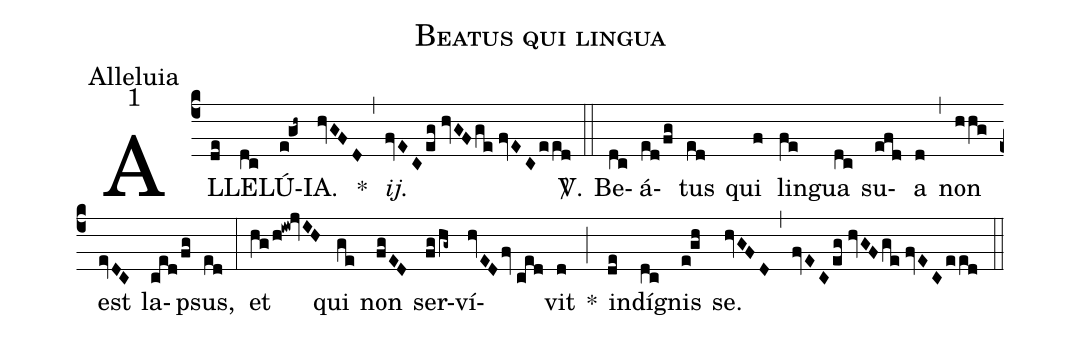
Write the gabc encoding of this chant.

name:Beatus qui lingua;
office-part:Alleluia;
mode:1;
%%
(c4) AL(de)LE(dc)LÚ(e!gh~)IA.(hvGFD) *(,) <i>ij.</i>(fvECeg//hvGFge//fvECeed) <sp>V/</sp>.(::) Be(dc)á(ed/fg)tus(ed) qui(f) lin(fe)gua(dc) su(efd)a(d) (,) non(hhg) est(evDC) la(ced/fg)psus,(ed) (:) et(hg/h!iw!jvIH) qui(ge) non(fgED) ser(fg/hg~)ví(hvEDfv//ced)vit(d) *(;) in(de)dí(dc)gnis(e!gh) se.(hvGFD) (,) (fvECeg//hvGFge//fvECeed) (::)
